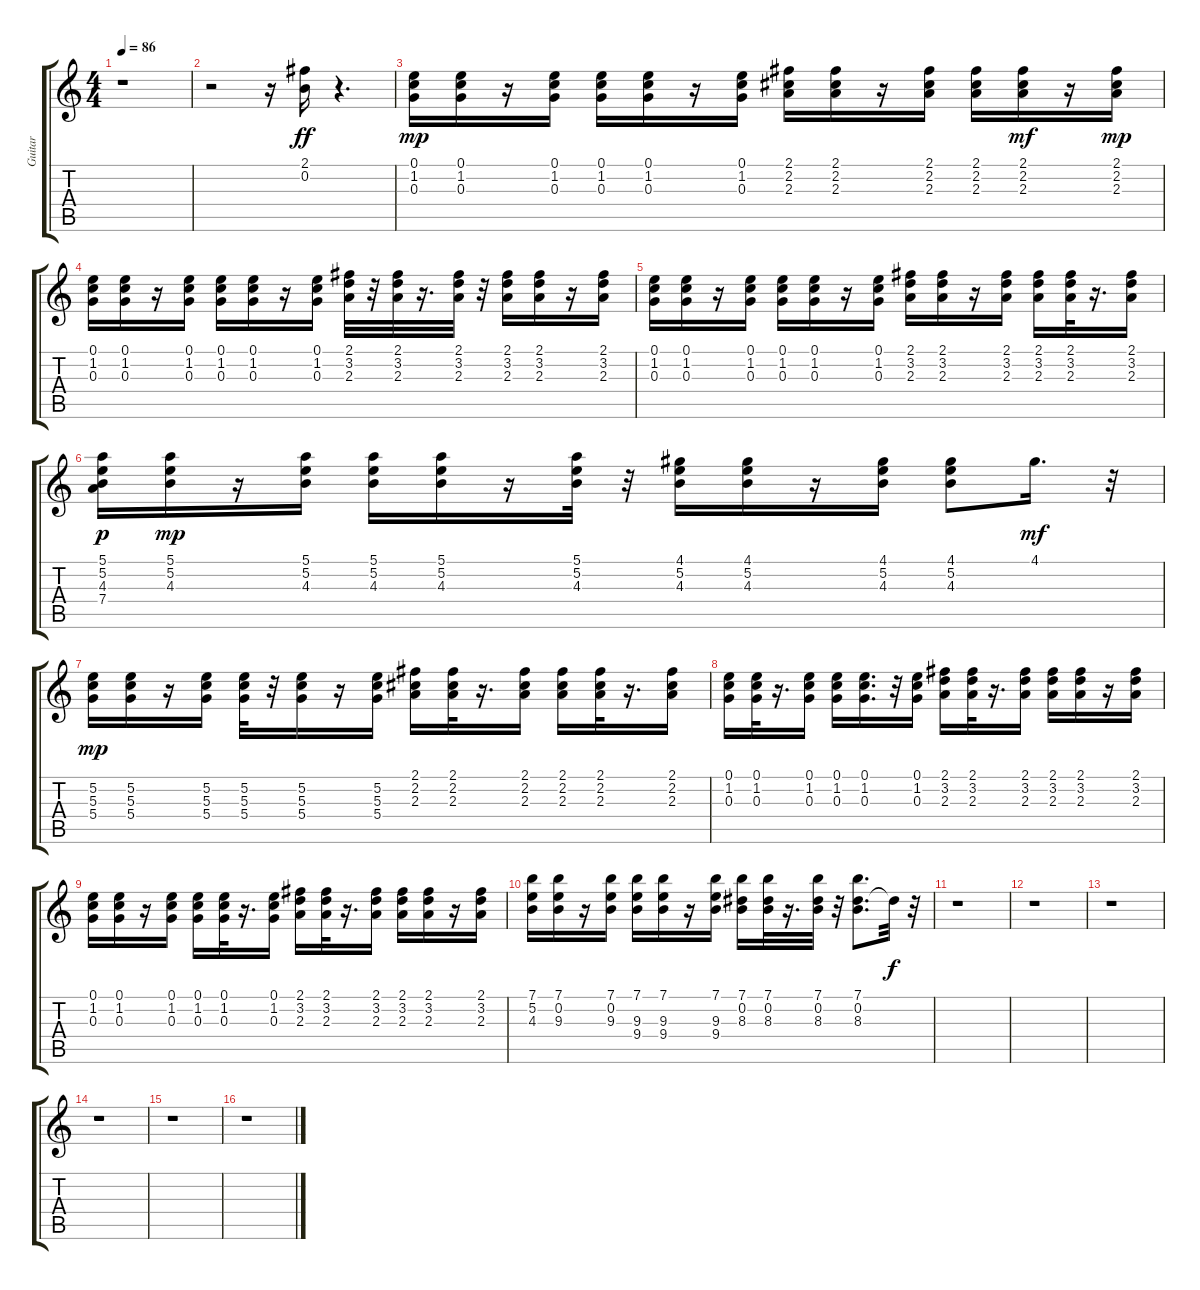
\track ("Guitar" "Guitar") {instrument electricguitarjazz}
\staff {score tabs}
\tuning (E4 B3 G3 D3 A2 E2) {hide}
\ts (4 4)
\tempo 86
\clef g2
\ks c
r.1{dy ff} |
r.2 r.16 (2.1 0.2).16 r.4{d} |
(0.1 1.2 0.3).16{dy mp} (0.1 1.2 0.3).16 r.16 (0.1 1.2 0.3).16 (0.1 1.2 0.3).16 (0.1 1.2 0.3).16 r.16 (0.1 1.2 0.3).16 (2.1 2.2 2.3).16 (2.1 2.2 2.3).16 r.16 (2.1 2.2 2.3).16 (2.1 2.2 2.3).16 (2.1 2.2 2.3).16{dy mf} r.16 (2.1 2.2 2.3).16{dy mp} |
(0.1 1.2 0.3).16 (0.1 1.2 0.3).16 r.16 (0.1 1.2 0.3).16 (0.1 1.2 0.3).16 (0.1 1.2 0.3).16 r.16 (0.1 1.2 0.3).16 (2.1 3.2 2.3).32 r.32 (2.1 3.2 2.3).32 r.16{d} (2.1 3.2 2.3).32 r.32 (2.1 3.2 2.3).16 (2.1 3.2 2.3).16 r.16 (2.1 3.2 2.3).16 |
(0.1 1.2 0.3).16 (0.1 1.2 0.3).16 r.16 (0.1 1.2 0.3).16 (0.1 1.2 0.3).16 (0.1 1.2 0.3).16 r.16 (0.1 1.2 0.3).16 (2.1 3.2 2.3).16 (2.1 3.2 2.3).16 r.16 (2.1 3.2 2.3).16 (2.1 3.2 2.3).16 (2.1 3.2 2.3).32 r.16{d} (2.1 3.2 2.3).16 |
(5.1 5.2 4.3 7.4).16{dy p} (5.1 5.2 4.3).16{dy mp} r.16 (5.1 5.2 4.3).16 (5.1 5.2 4.3).16 (5.1 5.2 4.3).16 r.16 (5.1 5.2 4.3).32 r.32 (4.1 5.2 4.3).16 (4.1 5.2 4.3).16 r.16 (4.1 5.2 4.3).16 (4.1 5.2 4.3).8 4.1.16{d dy mf} r.32 |
(5.2 5.3 5.4).16{dy mp} (5.2 5.3 5.4).16 r.16 (5.2 5.3 5.4).16 (5.2 5.3 5.4).32 r.32 (5.2 5.3 5.4).16 r.16 (5.2 5.3 5.4).16 (2.1 2.2 2.3).16 (2.1 2.2 2.3).32 r.16{d} (2.1 2.2 2.3).16 (2.1 2.2 2.3).16 (2.1 2.2 2.3).32 r.16{d} (2.1 2.2 2.3).16 |
(0.1 1.2 0.3).16 (0.1 1.2 0.3).32 r.16{d} (0.1 1.2 0.3).16 (0.1 1.2 0.3).16 (0.1 1.2 0.3).16{d} r.32 (0.1 1.2 0.3).16 (2.1 3.2 2.3).16 (2.1 3.2 2.3).32 r.16{d} (2.1 3.2 2.3).16 (2.1 3.2 2.3).16 (2.1 3.2 2.3).16 r.16 (2.1 3.2 2.3).16 |
(0.1 1.2 0.3).16 (0.1 1.2 0.3).16 r.16 (0.1 1.2 0.3).16 (0.1 1.2 0.3).16 (0.1 1.2 0.3).32 r.16{d} (0.1 1.2 0.3).16 (2.1 3.2 2.3).16 (2.1 3.2 2.3).32 r.16{d} (2.1 3.2 2.3).16 (2.1 3.2 2.3).16 (2.1 3.2 2.3).16 r.16 (2.1 3.2 2.3).16 |
(7.1 5.2 4.3).16 (7.1 0.2 9.3).16 r.16 (7.1 0.2 9.3).16 (7.1 9.3 9.4).16 (7.1 9.3 9.4).16 r.16 (7.1 9.3 9.4).16 (7.1 0.2 8.3).16 (7.1 0.2 8.3).32 r.16{d} (7.1 0.2 8.3).32 r.32 (7.1 0.2 8.3).8{d} 8.3{t}.32{dy f} r.32 |
r.1 |
r.1 |
r.1 |
r.1 |
r.1 |
r.1
